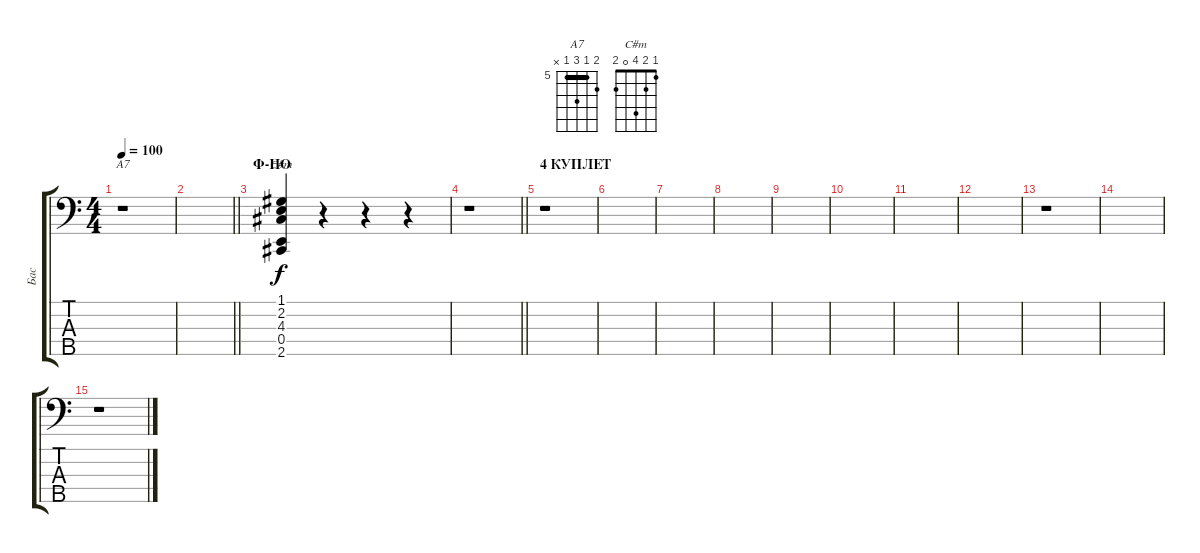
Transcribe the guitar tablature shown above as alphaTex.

\track ("Бас" "Бас") {instrument electricbassfinger}
\staff {score tabs}
\tuning (G2 D2 A1 E1 B0) {hide}
\chord ("A7" 6 5 7 5 x) {firstfret 5 barre 5}
\chord ("C#m" 1 2 4 0 2)
\ts (4 4)
\tempo 100
\clef f4
\ks c
r.1{ch "A7" dy f} |
\barLineRight lightlight
|
\section ("" "Ф-НО")
(1.1 2.2 4.3 0.4 2.5).4{ch "C#m"} r.4 r.4 r.4 |
\barLineRight lightlight
r.1 |
\section ("" "4 КУПЛЕТ")
r.1 |
|
|
|
|
|
|
|
r.1 |
|
r.1
